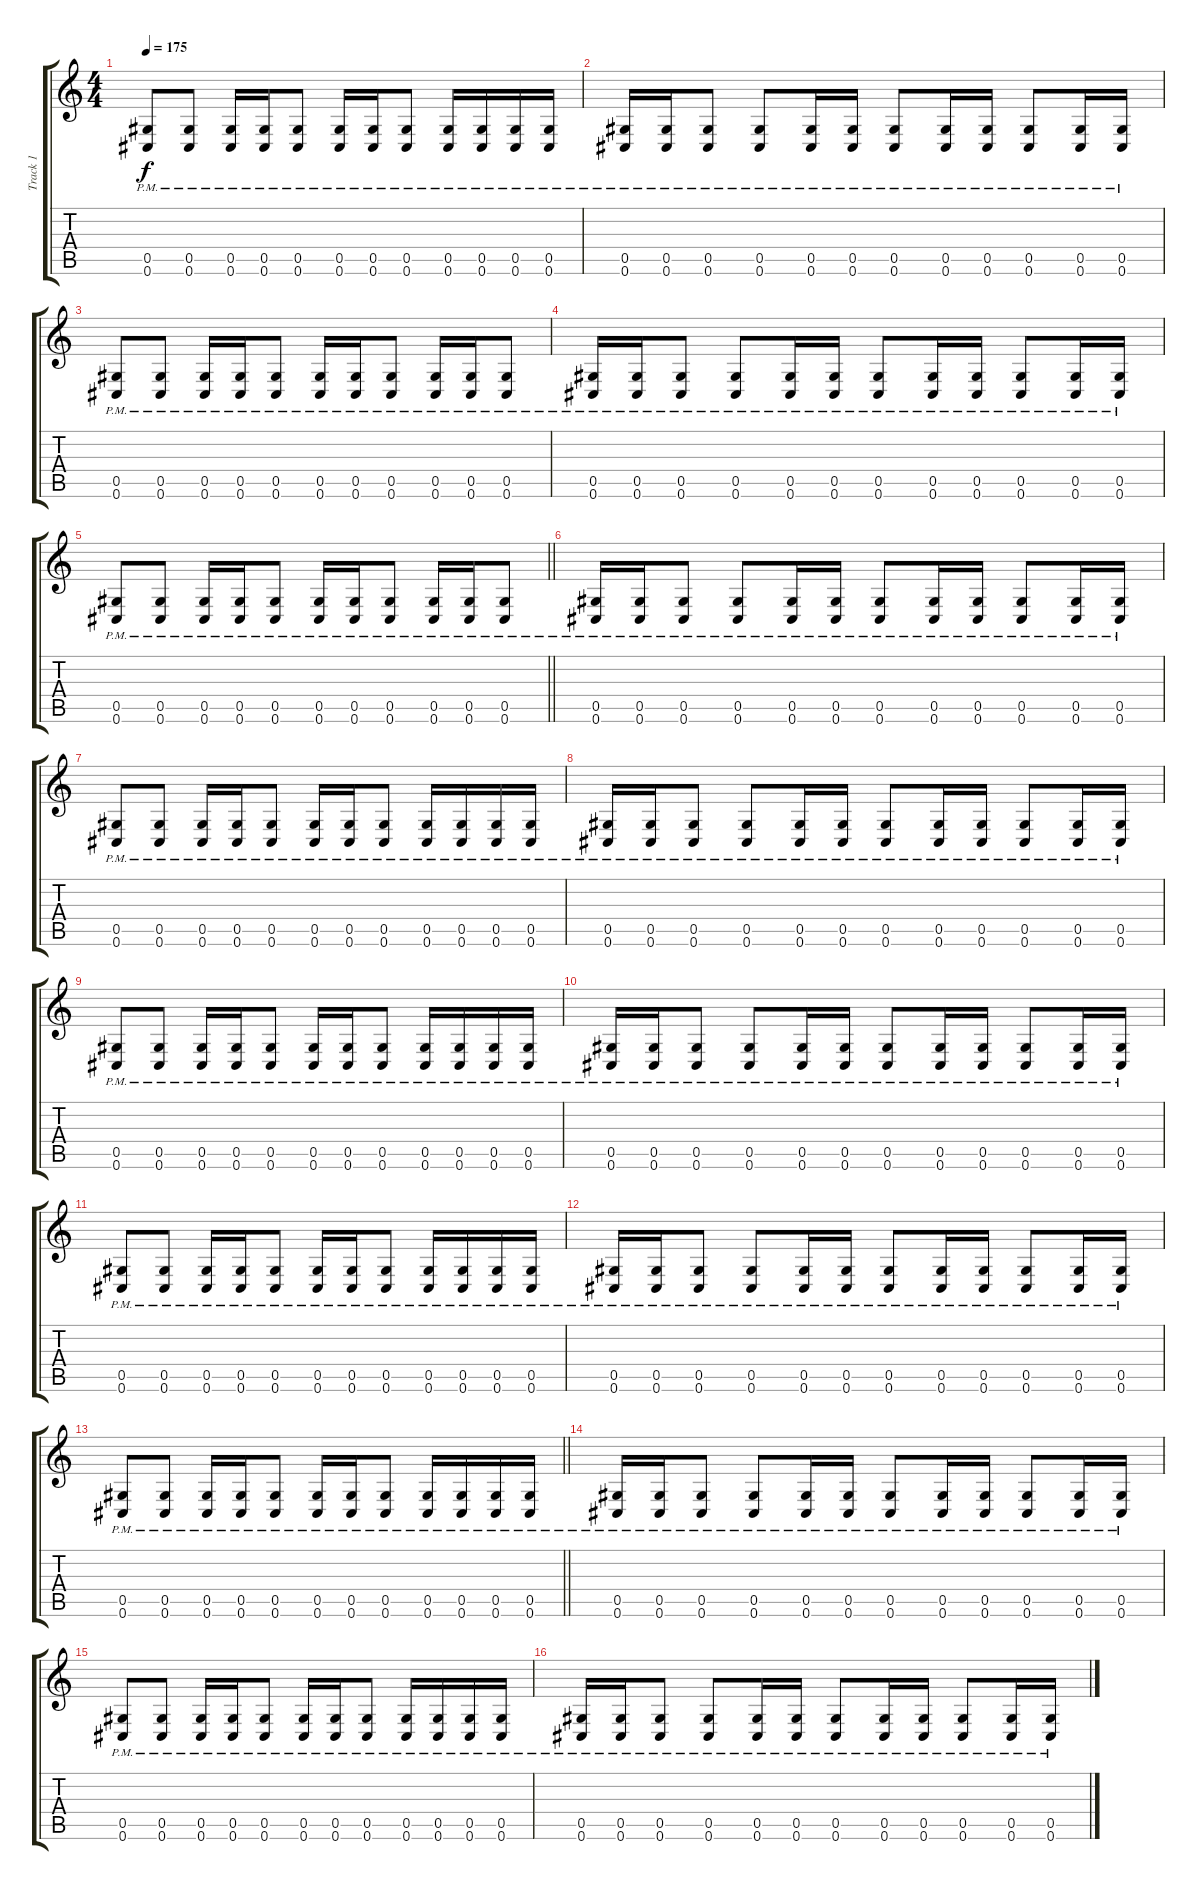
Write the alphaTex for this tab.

\track ("Track 1" "Track 1") {instrument distortionguitar}
\staff {score tabs}
\tuning (Eb4 Bb3 Gb3 Db3 Ab2 Db2) {hide}
\ts (4 4)
\tempo 175
\clef g2
\ks c
(0.5{pm} 0.6{pm}).8{dy f} (0.5{pm} 0.6{pm}).8 (0.5{pm} 0.6{pm}).16 (0.5{pm} 0.6{pm}).16 (0.5{pm} 0.6{pm}).8 (0.5{pm} 0.6{pm}).16 (0.5{pm} 0.6{pm}).16 (0.5{pm} 0.6{pm}).8 (0.5{pm} 0.6{pm}).16 (0.5{pm} 0.6{pm}).16 (0.5{pm} 0.6{pm}).16 (0.5{pm} 0.6{pm}).16 |
(0.5{pm} 0.6{pm}).16 (0.5{pm} 0.6{pm}).16 (0.5{pm} 0.6{pm}).8 (0.5{pm} 0.6{pm}).8 (0.5{pm} 0.6{pm}).16 (0.5{pm} 0.6{pm}).16 (0.5{pm} 0.6{pm}).8 (0.5{pm} 0.6{pm}).16 (0.5{pm} 0.6{pm}).16 (0.5{pm} 0.6{pm}).8 (0.5{pm} 0.6{pm}).16 (0.5{pm} 0.6{pm}).16 |
(0.5{pm} 0.6{pm}).8 (0.5{pm} 0.6{pm}).8 (0.5{pm} 0.6{pm}).16 (0.5{pm} 0.6{pm}).16 (0.5{pm} 0.6{pm}).8 (0.5{pm} 0.6{pm}).16 (0.5{pm} 0.6{pm}).16 (0.5{pm} 0.6{pm}).8 (0.5{pm} 0.6{pm}).16 (0.5{pm} 0.6{pm}).16 (0.5{pm} 0.6{pm}).8 |
(0.5{pm} 0.6{pm}).16 (0.5{pm} 0.6{pm}).16 (0.5{pm} 0.6{pm}).8 (0.5{pm} 0.6{pm}).8 (0.5{pm} 0.6{pm}).16 (0.5{pm} 0.6{pm}).16 (0.5{pm} 0.6{pm}).8 (0.5{pm} 0.6{pm}).16 (0.5{pm} 0.6{pm}).16 (0.5{pm} 0.6{pm}).8 (0.5{pm} 0.6{pm}).16 (0.5{pm} 0.6{pm}).16 |
\barLineRight lightlight
(0.5{pm} 0.6{pm}).8 (0.5{pm} 0.6{pm}).8 (0.5{pm} 0.6{pm}).16 (0.5{pm} 0.6{pm}).16 (0.5{pm} 0.6{pm}).8 (0.5{pm} 0.6{pm}).16 (0.5{pm} 0.6{pm}).16 (0.5{pm} 0.6{pm}).8 (0.5{pm} 0.6{pm}).16 (0.5{pm} 0.6{pm}).16 (0.5{pm} 0.6{pm}).8 |
\section ("" "")
(0.5{pm} 0.6{pm}).16 (0.5{pm} 0.6{pm}).16 (0.5{pm} 0.6{pm}).8 (0.5{pm} 0.6{pm}).8 (0.5{pm} 0.6{pm}).16 (0.5{pm} 0.6{pm}).16 (0.5{pm} 0.6{pm}).8 (0.5{pm} 0.6{pm}).16 (0.5{pm} 0.6{pm}).16 (0.5{pm} 0.6{pm}).8 (0.5{pm} 0.6{pm}).16 (0.5{pm} 0.6{pm}).16 |
(0.5{pm} 0.6{pm}).8 (0.5{pm} 0.6{pm}).8 (0.5{pm} 0.6{pm}).16 (0.5{pm} 0.6{pm}).16 (0.5{pm} 0.6{pm}).8 (0.5{pm} 0.6{pm}).16 (0.5{pm} 0.6{pm}).16 (0.5{pm} 0.6{pm}).8 (0.5{pm} 0.6{pm}).16 (0.5{pm} 0.6{pm}).16 (0.5{pm} 0.6{pm}).16 (0.5{pm} 0.6{pm}).16 |
(0.5{pm} 0.6{pm}).16 (0.5{pm} 0.6{pm}).16 (0.5{pm} 0.6{pm}).8 (0.5{pm} 0.6{pm}).8 (0.5{pm} 0.6{pm}).16 (0.5{pm} 0.6{pm}).16 (0.5{pm} 0.6{pm}).8 (0.5{pm} 0.6{pm}).16 (0.5{pm} 0.6{pm}).16 (0.5{pm} 0.6{pm}).8 (0.5{pm} 0.6{pm}).16 (0.5{pm} 0.6{pm}).16 |
(0.5{pm} 0.6{pm}).8 (0.5{pm} 0.6{pm}).8 (0.5{pm} 0.6{pm}).16 (0.5{pm} 0.6{pm}).16 (0.5{pm} 0.6{pm}).8 (0.5{pm} 0.6{pm}).16 (0.5{pm} 0.6{pm}).16 (0.5{pm} 0.6{pm}).8 (0.5{pm} 0.6{pm}).16 (0.5{pm} 0.6{pm}).16 (0.5{pm} 0.6{pm}).16 (0.5{pm} 0.6{pm}).16 |
(0.5{pm} 0.6{pm}).16 (0.5{pm} 0.6{pm}).16 (0.5{pm} 0.6{pm}).8 (0.5{pm} 0.6{pm}).8 (0.5{pm} 0.6{pm}).16 (0.5{pm} 0.6{pm}).16 (0.5{pm} 0.6{pm}).8 (0.5{pm} 0.6{pm}).16 (0.5{pm} 0.6{pm}).16 (0.5{pm} 0.6{pm}).8 (0.5{pm} 0.6{pm}).16 (0.5{pm} 0.6{pm}).16 |
(0.5{pm} 0.6{pm}).8 (0.5{pm} 0.6{pm}).8 (0.5{pm} 0.6{pm}).16 (0.5{pm} 0.6{pm}).16 (0.5{pm} 0.6{pm}).8 (0.5{pm} 0.6{pm}).16 (0.5{pm} 0.6{pm}).16 (0.5{pm} 0.6{pm}).8 (0.5{pm} 0.6{pm}).16 (0.5{pm} 0.6{pm}).16 (0.5{pm} 0.6{pm}).16 (0.5{pm} 0.6{pm}).16 |
(0.5{pm} 0.6{pm}).16 (0.5{pm} 0.6{pm}).16 (0.5{pm} 0.6{pm}).8 (0.5{pm} 0.6{pm}).8 (0.5{pm} 0.6{pm}).16 (0.5{pm} 0.6{pm}).16 (0.5{pm} 0.6{pm}).8 (0.5{pm} 0.6{pm}).16 (0.5{pm} 0.6{pm}).16 (0.5{pm} 0.6{pm}).8 (0.5{pm} 0.6{pm}).16 (0.5{pm} 0.6{pm}).16 |
\barLineRight lightlight
(0.5{pm} 0.6{pm}).8 (0.5{pm} 0.6{pm}).8 (0.5{pm} 0.6{pm}).16 (0.5{pm} 0.6{pm}).16 (0.5{pm} 0.6{pm}).8 (0.5{pm} 0.6{pm}).16 (0.5{pm} 0.6{pm}).16 (0.5{pm} 0.6{pm}).8 (0.5{pm} 0.6{pm}).16 (0.5{pm} 0.6{pm}).16 (0.5{pm} 0.6{pm}).16 (0.5{pm} 0.6{pm}).16 |
\section ("" "")
(0.5{pm} 0.6{pm}).16 (0.5{pm} 0.6{pm}).16 (0.5{pm} 0.6{pm}).8 (0.5{pm} 0.6{pm}).8 (0.5{pm} 0.6{pm}).16 (0.5{pm} 0.6{pm}).16 (0.5{pm} 0.6{pm}).8 (0.5{pm} 0.6{pm}).16 (0.5{pm} 0.6{pm}).16 (0.5{pm} 0.6{pm}).8 (0.5{pm} 0.6{pm}).16 (0.5{pm} 0.6{pm}).16 |
(0.5{pm} 0.6{pm}).8 (0.5{pm} 0.6{pm}).8 (0.5{pm} 0.6{pm}).16 (0.5{pm} 0.6{pm}).16 (0.5{pm} 0.6{pm}).8 (0.5{pm} 0.6{pm}).16 (0.5{pm} 0.6{pm}).16 (0.5{pm} 0.6{pm}).8 (0.5{pm} 0.6{pm}).16 (0.5{pm} 0.6{pm}).16 (0.5{pm} 0.6{pm}).16 (0.5{pm} 0.6{pm}).16 |
(0.5{pm} 0.6{pm}).16 (0.5{pm} 0.6{pm}).16 (0.5{pm} 0.6{pm}).8 (0.5{pm} 0.6{pm}).8 (0.5{pm} 0.6{pm}).16 (0.5{pm} 0.6{pm}).16 (0.5{pm} 0.6{pm}).8 (0.5{pm} 0.6{pm}).16 (0.5{pm} 0.6{pm}).16 (0.5{pm} 0.6{pm}).8 (0.5{pm} 0.6{pm}).16 (0.5{pm} 0.6{pm}).16
